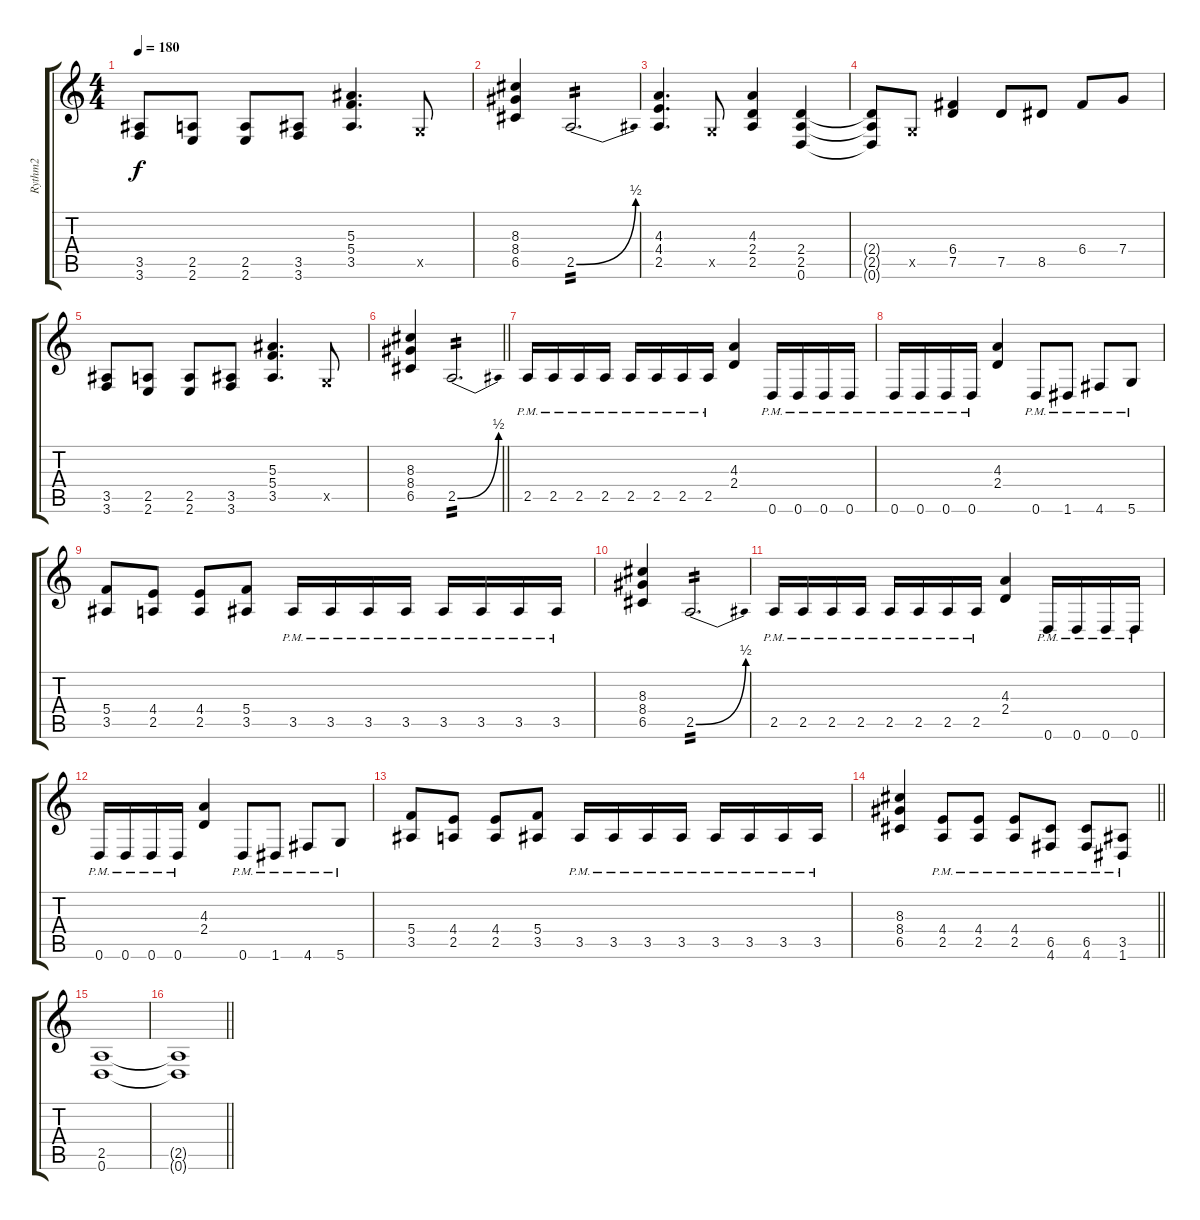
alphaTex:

\track ("Rythm2" "Rythm2") {instrument overdrivenguitar}
\staff {score tabs}
\tuning (D4 A3 F3 C3 G2 D2) {hide}
\ts (4 4)
\tempo 180
\clef g2
\ks c
(3.5 3.6).8{dy f} (2.5 2.6).8 (2.5 2.6).8 (3.5 3.6).8 (5.3 5.4 3.5).4{d} 0.5{x}.8 |
(8.3 8.4 6.5).4 2.5{be (bend 0 0 60 2)}.2{d tp 2} |
(4.3 4.4 2.5).4{d} 0.5{x}.8 (4.3 2.4 2.5).4 (2.4 2.5 0.6).4 |
(2.4{t} 2.5{t} 0.6{t}).8 0.5{x}.8 (6.4 7.5).4 7.5.8 8.5.8 6.4.8 7.4.8 |
(3.5 3.6).8 (2.5 2.6).8 (2.5 2.6).8 (3.5 3.6).8 (5.3 5.4 3.5).4{d} 0.5{x}.8 |
\barLineRight lightlight
(8.3 8.4 6.5).4 2.5{be (bend 0 0 60 2)}.2{d tp 2} |
2.5{pm}.16 2.5{pm}.16 2.5{pm}.16 2.5{pm}.16 2.5{pm}.16 2.5{pm}.16 2.5{pm}.16 2.5{pm}.16 (4.3 2.4).4 0.6{pm}.16 0.6{pm}.16 0.6{pm}.16 0.6{pm}.16 |
0.6{pm}.16 0.6{pm}.16 0.6{pm}.16 0.6{pm}.16 (4.3 2.4).4 0.6{pm}.8 1.6{pm}.8 4.6{pm}.8 5.6{pm}.8 |
(5.4 3.5).8 (4.4 2.5).8 (4.4 2.5).8 (5.4 3.5).8 3.5{pm}.16 3.5{pm}.16 3.5{pm}.16 3.5{pm}.16 3.5{pm}.16 3.5{pm}.16 3.5{pm}.16 3.5{pm}.16 |
(8.3 8.4 6.5).4 2.5{be (bend 0 0 60 2)}.2{d tp 2} |
2.5{pm}.16 2.5{pm}.16 2.5{pm}.16 2.5{pm}.16 2.5{pm}.16 2.5{pm}.16 2.5{pm}.16 2.5{pm}.16 (4.3 2.4).4 0.6{pm}.16 0.6{pm}.16 0.6{pm}.16 0.6{pm}.16 |
0.6{pm}.16 0.6{pm}.16 0.6{pm}.16 0.6{pm}.16 (4.3 2.4).4 0.6{pm}.8 1.6{pm}.8 4.6{pm}.8 5.6{pm}.8 |
(5.4 3.5).8 (4.4 2.5).8 (4.4 2.5).8 (5.4 3.5).8 3.5{pm}.16 3.5{pm}.16 3.5{pm}.16 3.5{pm}.16 3.5{pm}.16 3.5{pm}.16 3.5{pm}.16 3.5{pm}.16 |
\barLineRight lightlight
(8.3 8.4 6.5).4 (4.4{pm} 2.5{pm}).8 (4.4{pm} 2.5{pm}).8 (4.4{pm} 2.5{pm}).8 (6.5{pm} 4.6{pm}).8 (6.5{pm} 4.6{pm}).8 (3.5{pm} 1.6{pm}).8 |
(2.5 0.6).1 |
\barLineRight lightlight
(2.5{t} 0.6{t}).1
